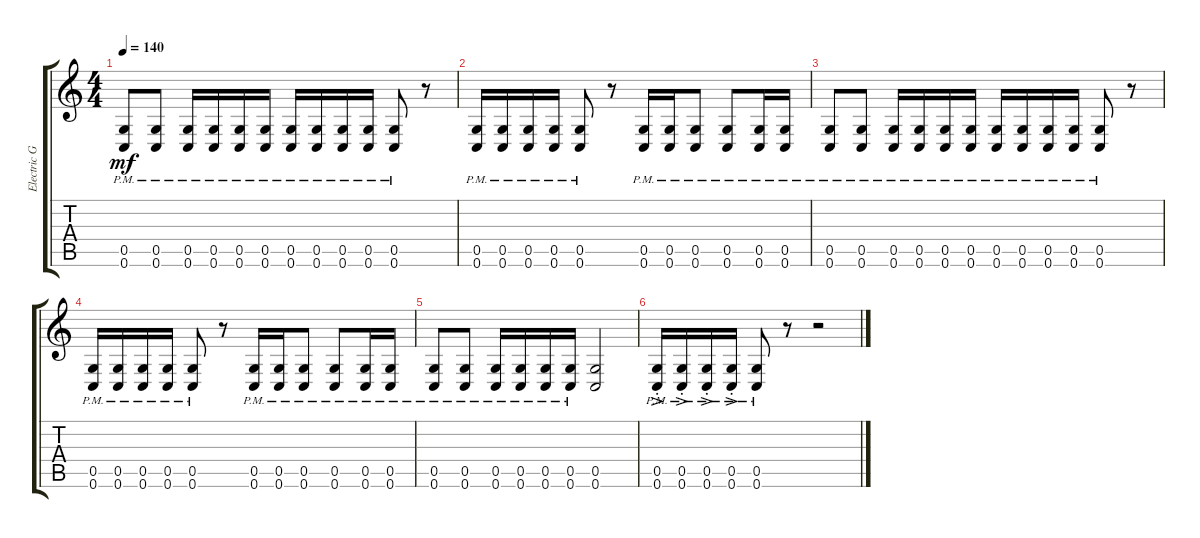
\track ("Electric Guitar" "Electric G") {instrument distortionguitar}
\staff {score tabs}
\tuning (D4 A3 F3 C3 G2 C2) {hide}
\ts (4 4)
\tempo 140
\clef g2
\ks c
(0.5{pm} 0.6{pm}).8{dy mf} (0.5{pm} 0.6{pm}).8 (0.5{pm} 0.6{pm}).16 (0.5{pm} 0.6{pm}).16 (0.5{pm} 0.6{pm}).16 (0.5{pm} 0.6{pm}).16 (0.5{pm} 0.6{pm}).16 (0.5{pm} 0.6{pm}).16 (0.5{pm} 0.6{pm}).16 (0.5{pm} 0.6{pm}).16 (0.5{pm} 0.6{pm}).8 r.8 |
(0.5{pm} 0.6{pm}).16 (0.5{pm} 0.6{pm}).16 (0.5{pm} 0.6{pm}).16 (0.5{pm} 0.6{pm}).16 (0.5{pm} 0.6{pm}).8 r.8 (0.5{pm} 0.6{pm}).16 (0.5{pm} 0.6{pm}).16 (0.5{pm} 0.6{pm}).8 (0.5{pm} 0.6{pm}).8 (0.5{pm} 0.6{pm}).16 (0.5{pm} 0.6{pm}).16 |
(0.5{pm} 0.6{pm}).8 (0.5{pm} 0.6{pm}).8 (0.5{pm} 0.6{pm}).16 (0.5{pm} 0.6{pm}).16 (0.5{pm} 0.6{pm}).16 (0.5{pm} 0.6{pm}).16 (0.5{pm} 0.6{pm}).16 (0.5{pm} 0.6{pm}).16 (0.5{pm} 0.6{pm}).16 (0.5{pm} 0.6{pm}).16 (0.5{pm} 0.6{pm}).8 r.8 |
(0.5{pm} 0.6{pm}).16 (0.5{pm} 0.6{pm}).16 (0.5{pm} 0.6{pm}).16 (0.5{pm} 0.6{pm}).16 (0.5{pm} 0.6{pm}).8 r.8 (0.5{pm} 0.6{pm}).16 (0.5{pm} 0.6{pm}).16 (0.5{pm} 0.6{pm}).8 (0.5{pm} 0.6{pm}).8 (0.5{pm} 0.6{pm}).16 (0.5{pm} 0.6{pm}).16 |
(0.5{pm} 0.6{pm}).8 (0.5{pm} 0.6{pm}).8 (0.5{pm} 0.6{pm}).16 (0.5{pm} 0.6{pm}).16 (0.5{pm} 0.6{pm}).16 (0.5{pm} 0.6{pm}).16 (0.5 0.6).2 |
(0.5{ac pm st} 0.6{ac pm st}).16 (0.5{ac pm st} 0.6{ac pm st}).16 (0.5{ac pm st} 0.6{ac pm st}).16 (0.5{ac pm st} 0.6{ac pm st}).16 (0.5{pm} 0.6{pm}).8 r.8 r.2
